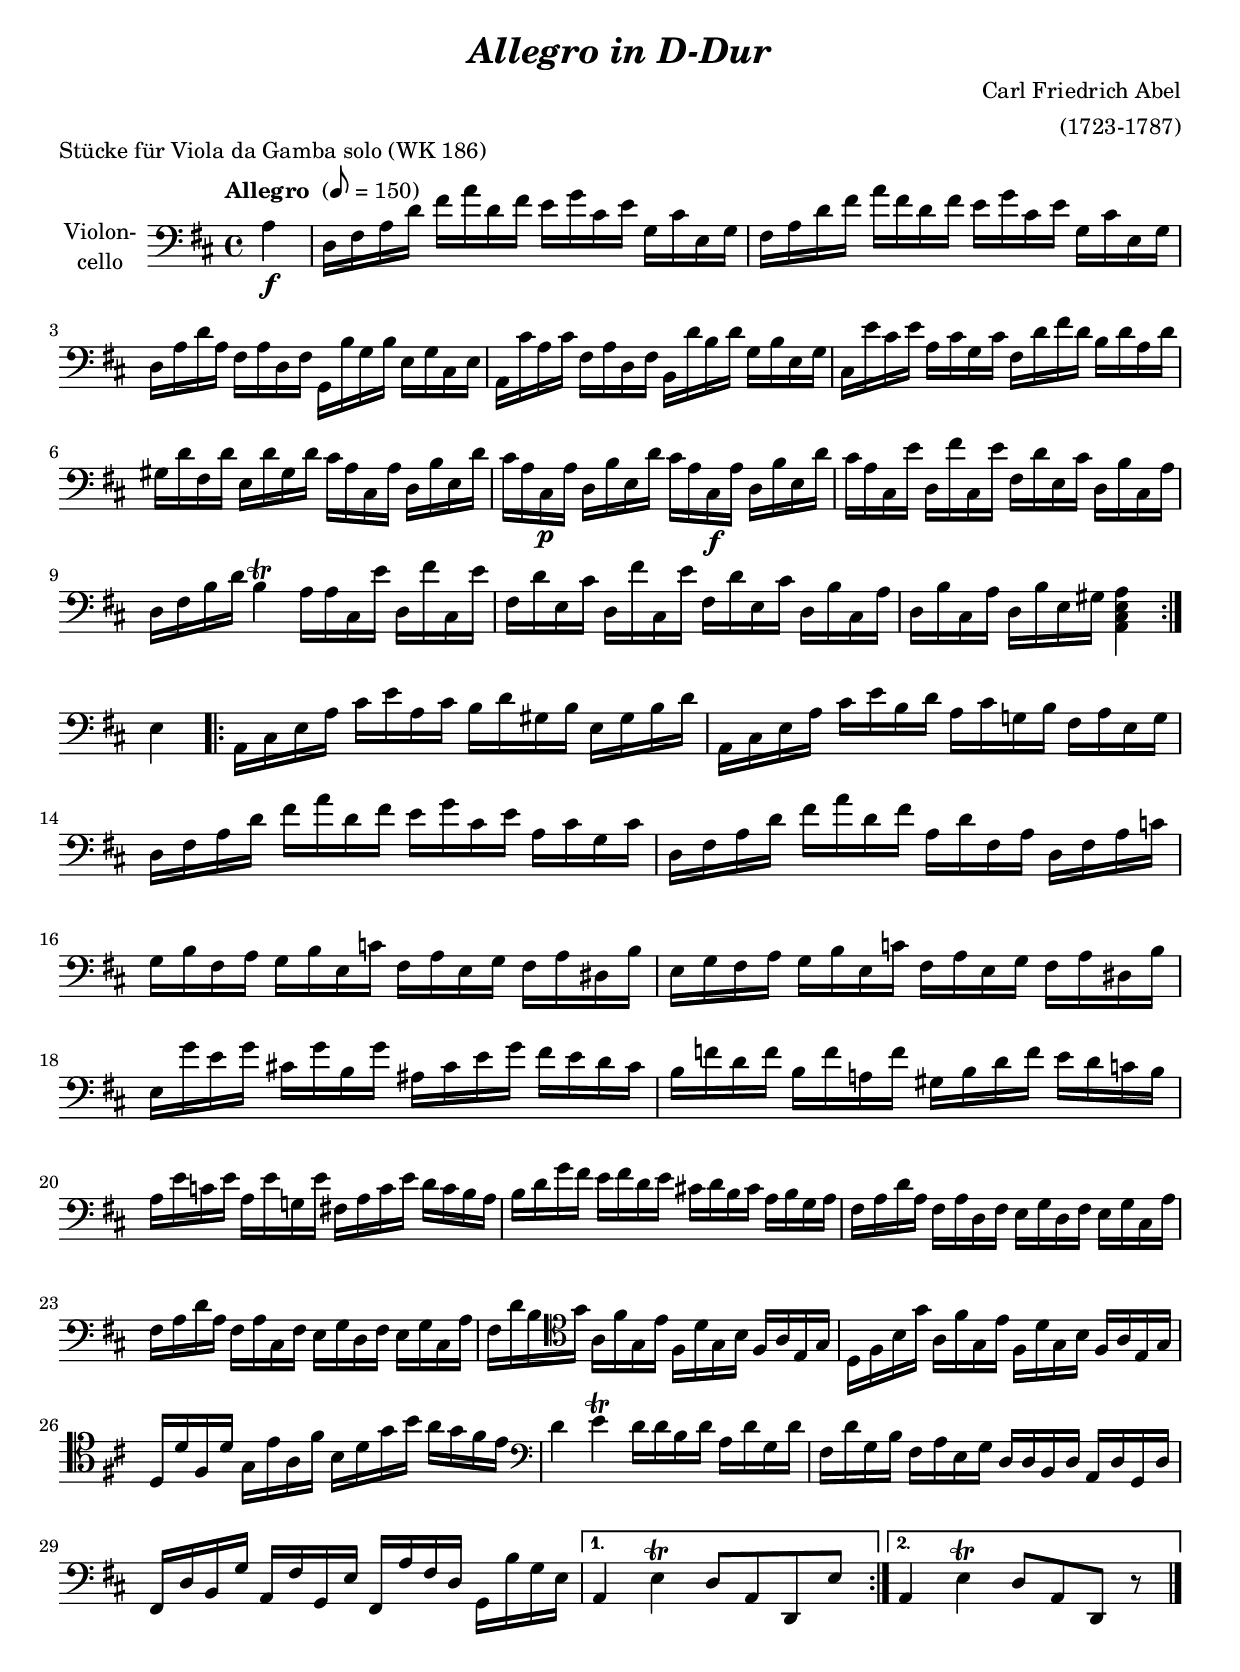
\version "2.18.2"
\include "deutsch.ly"
  
#(set-global-staff-size 19.5)

\header {
  title     = \markup \bold \italic "Allegro in D-Dur"
  composer  = "Carl Friedrich Abel"
  arranger  = "(1723-1787)"
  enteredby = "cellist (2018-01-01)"
  piece     = "Stücke für Viola da Gamba solo (WK 186)"
}

voiceconsts = {
  \key g \major
  \time 4/4
  \clef "bass"
%  \numericTimeSignature
  \compressFullBarRests
  % Set default beaming for all staves
% \set Timing.beamExceptions = #'()
% \set Timing.baseMoment     = #(ly:make-moment 1 4)
% \set Timing.beatStructure  = #'(1 1 1)
  \tempo "Allegro " 8=150
}

micl = "clarinet"
mifl = "flute"
miob = "oboe"
mifh = "french horn"
misx = "tenor sax"
mist = "string ensemble 1"
miba = "cello"

va = \relative c' {
  \voiceconsts
  
  \repeat volta 2 {
    \partial 4 d4\f
    g,16 h d g h d g, h a c fis, a c, fis a, c 
    h d g h d h g h a c fis, a c, fis a, c

    g d' g d h d g, h c, e' c e a, c fis, a
    d, fis' d fis h, d g, h e, g' e g c, e a, c

    fis, a' fis a d, fis c fis h, g' h g e g d g
    cis, g' h, g' a, g' cis, g' fis d fis, d' g, e' a, g'

    fis d fis,\p d' g, e' a, g' fis d fis,\f d' g, e' a, g'
    fis d fis, a' g, h' fis, a' h, g' a, fis' g, e' fis, d'

    g, h e g e4\trill d16 d fis, a' g, h' fis, a'
    h, g' a, fis' g, h' fis, a' h, g' a, fis' g, e' fis, d'

    g, e' fis, d' g, e' a, cis <d, fis a d>4
  }
  a'
  \repeat volta 2 {
    d,16 fis a d fis a d, fis e g cis, e a, cis e g

    d, fis a d fis a e g d fis c! e h d a c
    g h d g h d g, h a c fis, a d, fis c fis

    g, h d g h d g, h d, g h, d g, h d f
    c e h d c e a, f' h, d a c h d gis, e'

    a, c h d c e a, f' h, d a c h d gis, e'
    a, c' a c fis,! c' e, c' dis, fis a c h a g fis

    e b' g b e, b' d,! b' cis, e g b a g f e
    d a' f a d, a' c,! a' h,! d f a g f e d

    e g c h a h g a fis! g e fis d e c d
    h d g d h d g, h a c g h a c fis, d'

    h d g d h d fis, h a c g h a c fis, d'
    h g' e \clef "tenor" c' d, h' c, a' h, g' c, e h d a c

    g h e c' d, h' c, a' h, g' c, e h d a c
    g g' h, g' c, a' d, h' e, g c e d c h a \clef "bass"

    g4 a\trill g16 g e g d g c, g'
    h, g' c, e h d a c g g e g d g c, g'

    h, g' e c' d, h' c, a' h, d' h g c, e' c a
  }
  \alternative {
    { d,4 a'\trill g8 d g, a' }
    { d,4 a'\trill g8 d g, r }
  }
  \bar "|."
}


music = \new StaffGroup <<
      \new Staff {
	\set Staff.midiInstrument = \miba
	\set Staff.instrumentName = \markup \center-column { "Violon-" "cello" }
	\transpose g d { \va }
      }
>>

\book {
  \score {
    \music
    \layout {}
  }

  \score {
    \unfoldRepeats \music

    \midi {
      \context {
        \Score
      }
    }
  }
}
